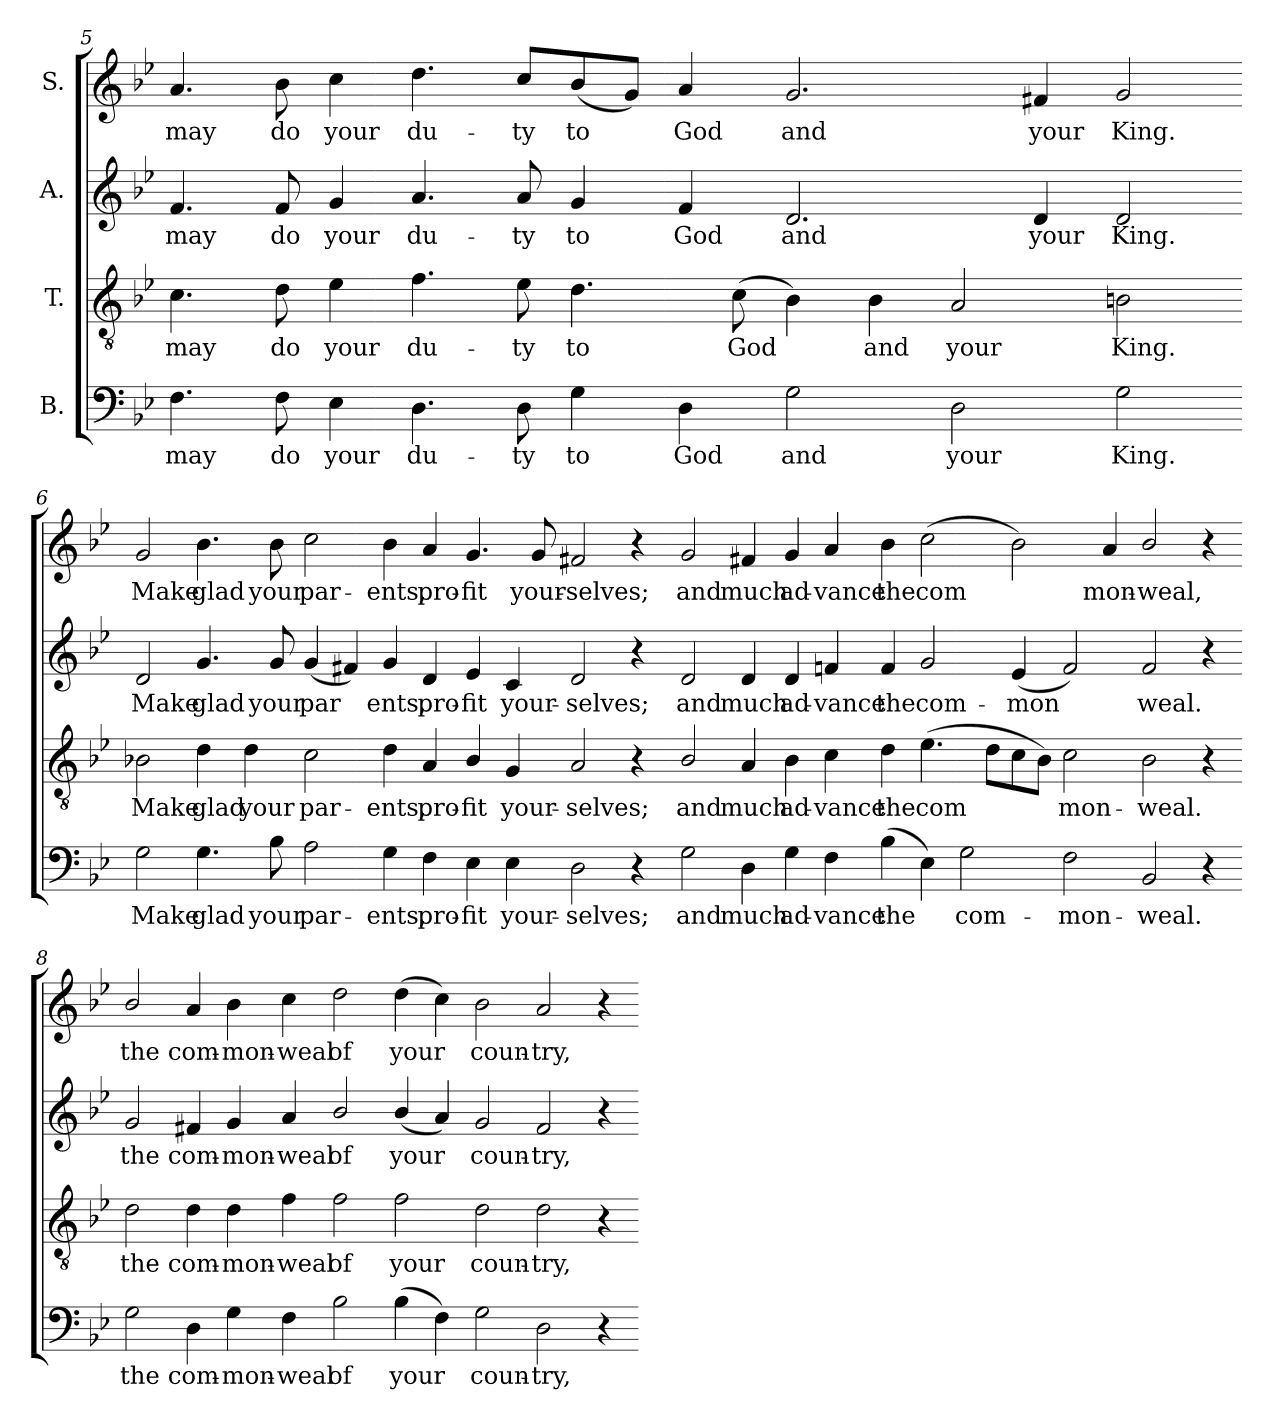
**kern	**text	**kern	**text	**kern	**text	**kern	**text
*part4	*part4	*part3	*part3	*part2	*part2	*part1	*part1
*staff4	*staff4	*staff3	*staff3	*staff2	*staff2	*staff1	*staff1
*I"B.	*	*I"T.	*	*I"A.	*	*I"S.	*
!!LO:LB:g=z
*clefF4	*	*clefGv2	*	*clefG2	*	*clefG2	*
*k[b-e-]	*	*k[b-e-]	*	*k[b-e-]	*	*k[b-e-]	*
*B-:	*	*B-:	*	*B-:	*	*B-:	*
=5	=5	=5	=5	=5	=5	=5	=5
!	!LO:LY:b	!	!LO:LY:b	!	!LO:LY:b	!	!LO:LY:b
4.F\	may	4.c\	may	4.f/	may	4.a/	may
!	!LO:LY:b	!	!LO:LY:b	!	!LO:LY:b	!	!LO:LY:b
8F\	do	8d\	do	8f/	do	8b-\	do
!	!LO:LY:b	!	!LO:LY:b	!	!LO:LY:b	!	!LO:LY:b
4E-\	your	4e-\	your	4g/	your	4cc\	your
!	!LO:LY:b	!	!LO:LY:b	!	!LO:LY:b	!	!LO:LY:b
4.D\	du-	4.f\	du-	4.a/	du-	4.dd\	du-
!	!LO:LY:b	!	!LO:LY:b	!	!LO:LY:b	!	!LO:LY:b
8D\	-ty	8e-\	-ty	8a/	-ty	8cc/L	-ty
!	!LO:LY:b	!	!LO:LY:b	!	!LO:LY:b	!	!LO:LY:b
4G\	to	4.d\	to	4g/	to	(<8b-/	to
.	.	.	.	.	.	8g/J)	.
!	!LO:LY:b	!	!	!	!LO:LY:b	!	!LO:LY:b
4D\	God	.	.	4f/	God	4a/	God
!	!	!	!LO:LY:b	!	!	!	!
.	.	(>8c\	God	.	.	.	.
!	!LO:LY:b	!	!	!	!LO:LY:b	!	!LO:LY:b
2G\	and	4B-\)	.	2.d/	and	2.g/	and
!	!	!	!LO:LY:b	!	!	!	!
.	.	4B-\	and	.	.	.	.
!	!LO:LY:b	!	!LO:LY:b	!	!	!	!
2D\	your	2A/	your	.	.	.	.
!	!	!	!	!	!LO:LY:b	!	!LO:LY:b
.	.	.	.	4d/	your	4f#X/	your
!	!LO:LY:b	!	!LO:LY:b	!	!LO:LY:b	!	!LO:LY:b
2G\	King.	2Bn\	King.	2d/	King.	2g/	King.
!!LO:PB:g=z
=6-	=6-	=6-	=6-	=6-	=6-	=6-	=6-
!	!LO:LY:b	!	!LO:LY:b	!	!LO:LY:b	!	!LO:LY:b
2G\	Make	2B-i\	Make	2d/	Make	2g/	Make
!	!LO:LY:b	!	!LO:LY:b	!	!LO:LY:b	!	!LO:LY:b
4.G\	glad	4d\	glad	4.g/	glad	4.b-\	glad
!	!	!	!LO:LY:b	!	!	!	!
.	.	4d\	your	.	.	.	.
!	!LO:LY:b	!	!	!	!LO:LY:b	!	!LO:LY:b
8B-\	your	.	.	8g/	your	8b-\	your
!	!LO:LY:b	!	!LO:LY:b	!	!LO:LY:b	!	!LO:LY:b
2A\	par-	2c\	par-	(<4g/	par	2cc\	par-
.	.	.	.	4f#X/)	.	.	.
!	!LO:LY:b	!	!LO:LY:b	!	!LO:LY:b	!	!LO:LY:b
4G\	-ents,	4d\	-ents,	4g/	ents,	4b-\	-ents,
!	!LO:LY:b	!	!LO:LY:b	!	!LO:LY:b	!	!LO:LY:b
4F\	pro-	4A/	pro-	4d/	pro-	4a/	pro-
!	!LO:LY:b	!	!LO:LY:b	!	!LO:LY:b	!	!LO:LY:b
4E-\	-fit	4B-/	-fit	4e-/	-fit	4.g/	-fit
!	!LO:LY:b	!	!LO:LY:b	!	!LO:LY:b	!	!
4E-\	your-	4G/	your-	4c/	your-	.	.
!	!	!	!	!	!	!	!LO:LY:b
.	.	.	.	.	.	8g/	your-
!	!LO:LY:b	!	!LO:LY:b	!	!LO:LY:b	!	!LO:LY:b
2D\	-selves;	2A/	-selves;	2d/	-selves;	2f#X/	-selves;
4r	.	4r	.	4r	.	4r	.
!!LO:LB:g=z
=7-	=7-	=7-	=7-	=7-	=7-	=7-	=7-
!	!LO:LY:b	!	!LO:LY:b	!	!LO:LY:b	!	!LO:LY:b
2G\	and	2B-/	and	2d/	and	2g/	and
!	!LO:LY:b	!	!LO:LY:b	!	!LO:LY:b	!	!LO:LY:b
4D\	much	4A/	much	4d/	much	4f#X/	much
!	!LO:LY:b	!	!LO:LY:b	!	!LO:LY:b	!	!LO:LY:b
4G\	ad-	4B-\	ad-	4d/	ad-	4g/	ad-
!	!LO:LY:b	!	!LO:LY:b	!	!LO:LY:b	!	!LO:LY:b
4F\	-vance	4c\	-vance	4f/	-vance	4a/	-vance
!	!LO:LY:b	!	!LO:LY:b	!	!LO:LY:b	!	!LO:LY:b
(>4B-\	the	4d\	the	4f/	the	4b-\	the
!	!	!	!LO:LY:b	!	!LO:LY:b	!	!LO:LY:b
4E-\)	.	(>4.e-\	com	2g/	com-	(>2cc\	com
!	!LO:LY:b	!	!	!	!	!	!
2G\	com-	.	.	.	.	.	.
.	.	8d\L	.	.	.	.	.
!	!	!	!	!	!LO:LY:b	!	!
.	.	8c\	.	(<4e-/	-mon	2b-\)	.
.	.	8B-\J)	.	.	.	.	.
!	!LO:LY:b	!	!LO:LY:b	!	!	!	!
2F\	-mon-	2c\	mon-	2f/)	.	.	.
!	!	!	!	!	!	!	!LO:LY:b
.	.	.	.	.	.	4a/	mon-
!	!LO:LY:b	!	!LO:LY:b	!	!LO:LY:b	!	!LO:LY:b
2BB-/	-weal.	2B-\	-weal.	2f/	weal.	2b-/	-weal,
4r	.	4r	.	4r	.	4r	.
!!LO:LB:g=z
=8-	=8-	=8-	=8-	=8-	=8-	=8-	=8-
!	!LO:LY:b	!	!LO:LY:b	!	!LO:LY:b	!	!LO:LY:b
2G\	the	2d\	the	2g/	the	2b-/	the
!	!LO:LY:b	!	!LO:LY:b	!	!LO:LY:b	!	!LO:LY:b
4D\	com-	4d\	com-	4f#X/	com-	4a/	com-
!	!LO:LY:b	!	!LO:LY:b	!	!LO:LY:b	!	!LO:LY:b
4G\	-mon-	4d\	-mon-	4g/	-mon-	4b-\	-mon-
!	!LO:LY:b	!	!LO:LY:b	!	!LO:LY:b	!	!LO:LY:b
4F\	-weal	4f\	-weal	4a/	-weal	4cc\	-weal
!	!LO:LY:b	!	!LO:LY:b	!	!LO:LY:b	!	!LO:LY:b
2B-\	of	2f\	of	2b-/	of	2dd\	of
!	!LO:LY:b	!	!LO:LY:b	!	!LO:LY:b	!	!LO:LY:b
(>4B-\	your	2f\	your	(<4b-/	your	(>4dd\	your
4F\)	.	.	.	4a/)	.	4cc\)	.
!	!LO:LY:b	!	!LO:LY:b	!	!LO:LY:b	!	!LO:LY:b
2G\	coun-	2d\	coun-	2g/	coun-	2b-\	coun-
!	!LO:LY:b	!	!LO:LY:b	!	!LO:LY:b	!	!LO:LY:b
2D\	-try,	2d\	-try,	2f#i/	-try,	2a/	-try,
4r	.	4r	.	4r	.	4r	.
=-	=-	=-	=-	=-	=-	=-	=-
*-	*-	*-	*-	*-	*-	*-	*-
